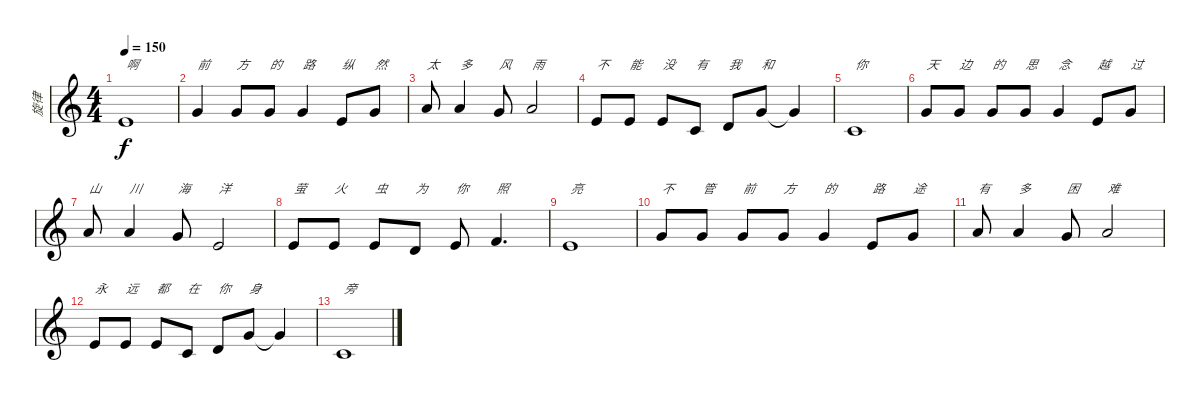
\track ("旋律" "旋律") {instrument lead6voice}
\staff {score}
\tuning (E4 B3 G3 D3 A2 E2) {hide}
\ts (4 4)
\tempo 150
\clef g2
\ks c
0.1.1{txt "啊" dy f} |
3.1.4{txt "前"} 3.1.8{txt "方"} 3.1.8{txt "的"} 3.1.4{txt "路"} 0.1.8{txt "纵"} 3.1.8{txt "然"} |
5.1.8{txt "太"} 5.1.4{txt "多"} 3.1.8{txt "风"} 5.1.2{txt "雨"} |
0.1.8{txt "不"} 0.1.8{txt "能"} 0.1.8{txt "没"} 1.2.8{txt "有"} 3.2.8{txt "我"} 3.1.8{txt "和"} 3.1{t}.4 |
5.3.1{txt "你"} |
3.1.8{txt "天"} 3.1.8{txt "边"} 3.1.8{txt "的"} 3.1.8{txt "思"} 3.1.4{txt "念"} 0.1.8{txt "越"} 3.1.8{txt "过"} |
5.1.8{txt "山"} 5.1.4{txt "川"} 3.1.8{txt "海"} 0.1.2{txt "洋"} |
0.1.8{txt "萤"} 0.1.8{txt "火"} 0.1.8{txt "虫"} 3.2.8{txt "为"} 0.1.8{txt "你"} 1.1.4{d txt "照"} |
0.1.1{txt "亮"} |
3.1.8{txt "不"} 3.1.8{txt "管"} 3.1.8{txt "前"} 3.1.8{txt "方"} 3.1.4{txt "的"} 0.1.8{txt "路"} 3.1.8{txt "途"} |
5.1.8{txt "有"} 5.1.4{txt "多"} 3.1.8{txt "困"} 5.1.2{txt "难"} |
0.1.8{txt "永"} 0.1.8{txt "远"} 0.1.8{txt "都"} 1.2.8{txt "在"} 3.2.8{txt "你"} 3.1.8{txt "身"} 3.1{t}.4 |
5.3.1{txt "旁"}
